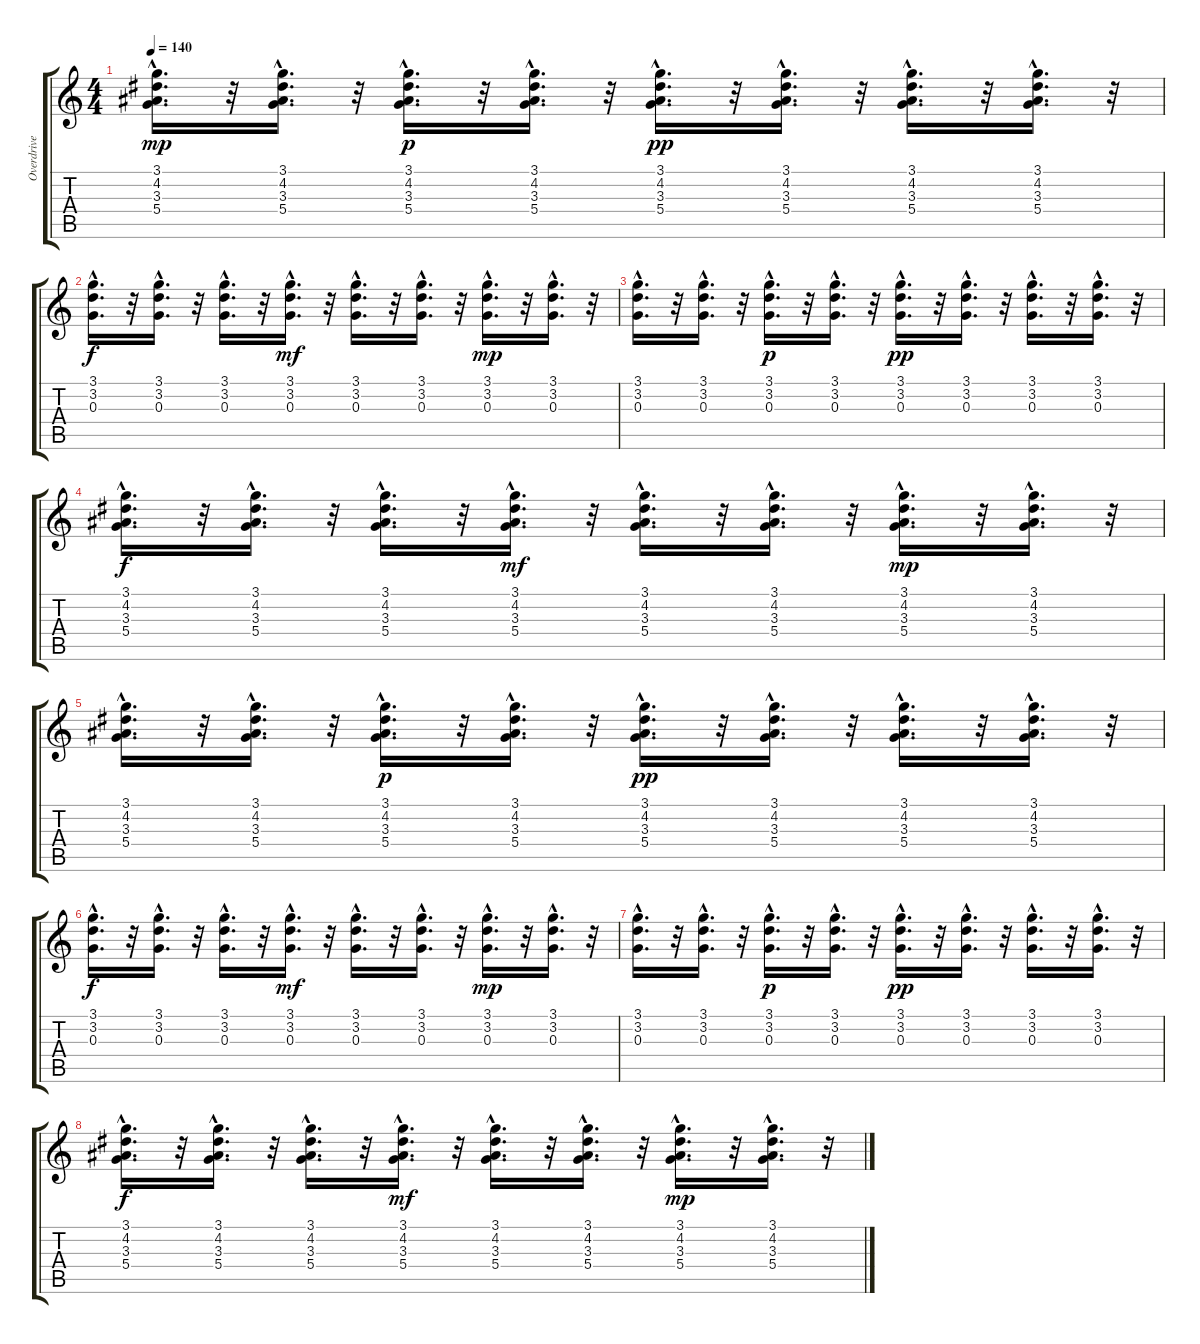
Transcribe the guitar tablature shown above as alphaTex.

\track ("Overdrive Guitar" "Overdrive ") {instrument distortionguitar}
\staff {score tabs}
\tuning (E4 B3 G3 D3 A2 E2) {hide}
\ts (4 4)
\tempo 140
\clef g2
\ks c
(3.1{hac} 4.2{hac} 3.3{hac} 5.4{hac}).16{d dy mp} r.32 (3.1{hac} 4.2{hac} 3.3{hac} 5.4{hac}).16{d} r.32 (3.1{hac} 4.2{hac} 3.3{hac} 5.4{hac}).16{d dy p} r.32 (3.1{hac} 4.2{hac} 3.3{hac} 5.4{hac}).16{d} r.32 (3.1{hac} 4.2{hac} 3.3{hac} 5.4{hac}).16{d dy pp} r.32 (3.1{hac} 4.2{hac} 3.3{hac} 5.4{hac}).16{d} r.32 (3.1{hac} 4.2{hac} 3.3{hac} 5.4{hac}).16{d} r.32 (3.1{hac} 4.2{hac} 3.3{hac} 5.4{hac}).16{d} r.32 |
(3.1{hac} 3.2{hac} 0.3{hac}).16{d dy f} r.32 (3.1{hac} 3.2{hac} 0.3{hac}).16{d} r.32 (3.1{hac} 3.2{hac} 0.3{hac}).16{d} r.32 (3.1{hac} 3.2{hac} 0.3{hac}).16{d dy mf} r.32 (3.1{hac} 3.2{hac} 0.3{hac}).16{d} r.32 (3.1{hac} 3.2{hac} 0.3{hac}).16{d} r.32 (3.1{hac} 3.2{hac} 0.3{hac}).16{d dy mp} r.32 (3.1{hac} 3.2{hac} 0.3{hac}).16{d} r.32 |
(3.1{hac} 3.2{hac} 0.3{hac}).16{d} r.32 (3.1{hac} 3.2{hac} 0.3{hac}).16{d} r.32 (3.1{hac} 3.2{hac} 0.3{hac}).16{d dy p} r.32 (3.1{hac} 3.2{hac} 0.3{hac}).16{d} r.32 (3.1{hac} 3.2{hac} 0.3{hac}).16{d dy pp} r.32 (3.1{hac} 3.2{hac} 0.3{hac}).16{d} r.32 (3.1{hac} 3.2{hac} 0.3{hac}).16{d} r.32 (3.1{hac} 3.2{hac} 0.3{hac}).16{d} r.32 |
(3.1{hac} 4.2{hac} 3.3{hac} 5.4{hac}).16{d dy f} r.32 (3.1{hac} 4.2{hac} 3.3{hac} 5.4{hac}).16{d} r.32 (3.1{hac} 4.2{hac} 3.3{hac} 5.4{hac}).16{d} r.32 (3.1{hac} 4.2{hac} 3.3{hac} 5.4{hac}).16{d dy mf} r.32 (3.1{hac} 4.2{hac} 3.3{hac} 5.4{hac}).16{d} r.32 (3.1{hac} 4.2{hac} 3.3{hac} 5.4{hac}).16{d} r.32 (3.1{hac} 4.2{hac} 3.3{hac} 5.4{hac}).16{d dy mp} r.32 (3.1{hac} 4.2{hac} 3.3{hac} 5.4{hac}).16{d} r.32 |
(3.1{hac} 4.2{hac} 3.3{hac} 5.4{hac}).16{d} r.32 (3.1{hac} 4.2{hac} 3.3{hac} 5.4{hac}).16{d} r.32 (3.1{hac} 4.2{hac} 3.3{hac} 5.4{hac}).16{d dy p} r.32 (3.1{hac} 4.2{hac} 3.3{hac} 5.4{hac}).16{d} r.32 (3.1{hac} 4.2{hac} 3.3{hac} 5.4{hac}).16{d dy pp} r.32 (3.1{hac} 4.2{hac} 3.3{hac} 5.4{hac}).16{d} r.32 (3.1{hac} 4.2{hac} 3.3{hac} 5.4{hac}).16{d} r.32 (3.1{hac} 4.2{hac} 3.3{hac} 5.4{hac}).16{d} r.32 |
(3.1{hac} 3.2{hac} 0.3{hac}).16{d dy f} r.32 (3.1{hac} 3.2{hac} 0.3{hac}).16{d} r.32 (3.1{hac} 3.2{hac} 0.3{hac}).16{d} r.32 (3.1{hac} 3.2{hac} 0.3{hac}).16{d dy mf} r.32 (3.1{hac} 3.2{hac} 0.3{hac}).16{d} r.32 (3.1{hac} 3.2{hac} 0.3{hac}).16{d} r.32 (3.1{hac} 3.2{hac} 0.3{hac}).16{d dy mp} r.32 (3.1{hac} 3.2{hac} 0.3{hac}).16{d} r.32 |
(3.1{hac} 3.2{hac} 0.3{hac}).16{d} r.32 (3.1{hac} 3.2{hac} 0.3{hac}).16{d} r.32 (3.1{hac} 3.2{hac} 0.3{hac}).16{d dy p} r.32 (3.1{hac} 3.2{hac} 0.3{hac}).16{d} r.32 (3.1{hac} 3.2{hac} 0.3{hac}).16{d dy pp} r.32 (3.1{hac} 3.2{hac} 0.3{hac}).16{d} r.32 (3.1{hac} 3.2{hac} 0.3{hac}).16{d} r.32 (3.1{hac} 3.2{hac} 0.3{hac}).16{d} r.32 |
(3.1{hac} 4.2{hac} 3.3{hac} 5.4{hac}).16{d dy f} r.32 (3.1{hac} 4.2{hac} 3.3{hac} 5.4{hac}).16{d} r.32 (3.1{hac} 4.2{hac} 3.3{hac} 5.4{hac}).16{d} r.32 (3.1{hac} 4.2{hac} 3.3{hac} 5.4{hac}).16{d dy mf} r.32 (3.1{hac} 4.2{hac} 3.3{hac} 5.4{hac}).16{d} r.32 (3.1{hac} 4.2{hac} 3.3{hac} 5.4{hac}).16{d} r.32 (3.1{hac} 4.2{hac} 3.3{hac} 5.4{hac}).16{d dy mp} r.32 (3.1{hac} 4.2{hac} 3.3{hac} 5.4{hac}).16{d} r.32
